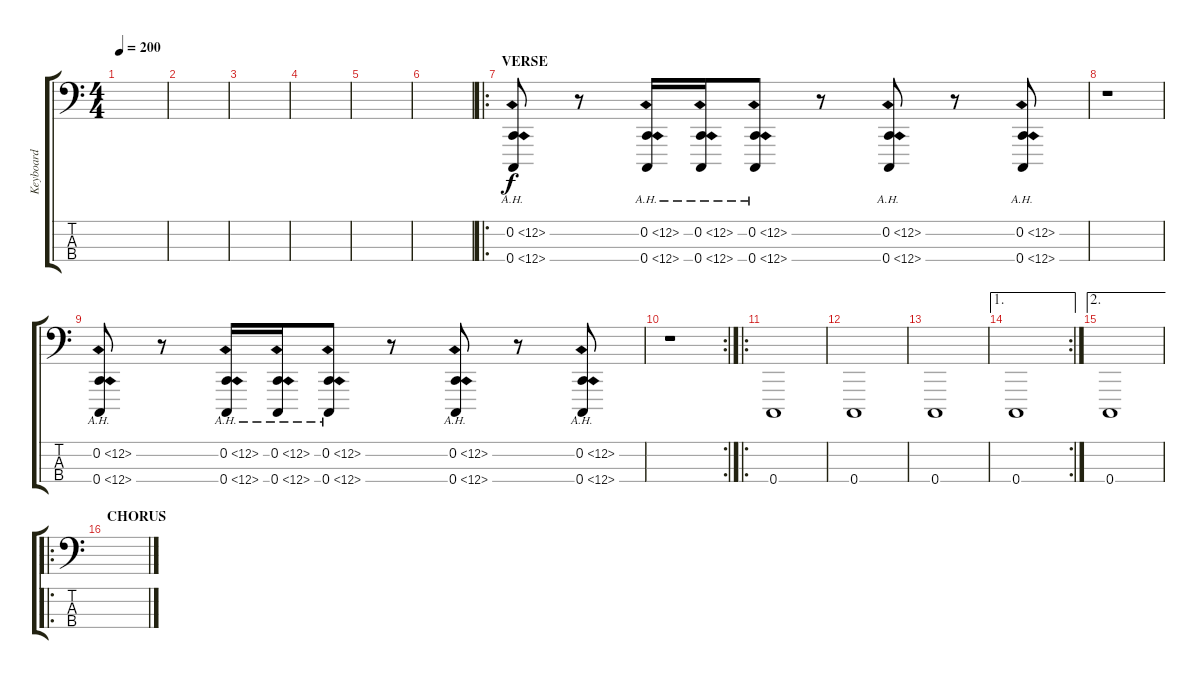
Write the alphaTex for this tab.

\track ("Keyboard" "Keyboard") {instrument lead2sawtooth}
\staff {score tabs}
\tuning (F2 C2 G1 C1) {hide}
\ts (4 4)
\tempo 200
\clef f4
\ks c
|
|
|
|
|
|
\ro
\section ("" "VERSE")
(0.2{ah 12} 0.4{ah 12}).8{volume 10 instrument lead2sawtooth} r.8 (0.2{ah 12} 0.4{ah 12}).16 (0.2{ah 12} 0.4{ah 12}).16 (0.2{ah 12} 0.4{ah 12}).8 r.8 (0.2{ah 12} 0.4{ah 12}).8 r.8 (0.2{ah 12} 0.4{ah 12}).8 |
r.1 |
(0.2{ah 12} 0.4{ah 12}).8{volume 10 instrument lead2sawtooth} r.8 (0.2{ah 12} 0.4{ah 12}).16 (0.2{ah 12} 0.4{ah 12}).16 (0.2{ah 12} 0.4{ah 12}).8 r.8 (0.2{ah 12} 0.4{ah 12}).8 r.8 (0.2{ah 12} 0.4{ah 12}).8 |
\rc 2
r.1 |
\ro
0.4.1{volume 10 instrument lead2sawtooth} |
0.4.1 |
0.4.1 |
\ae 1
\rc 2
0.4.1 |
\ae 2
0.4.1 |
\ro
\section ("" "CHORUS")
